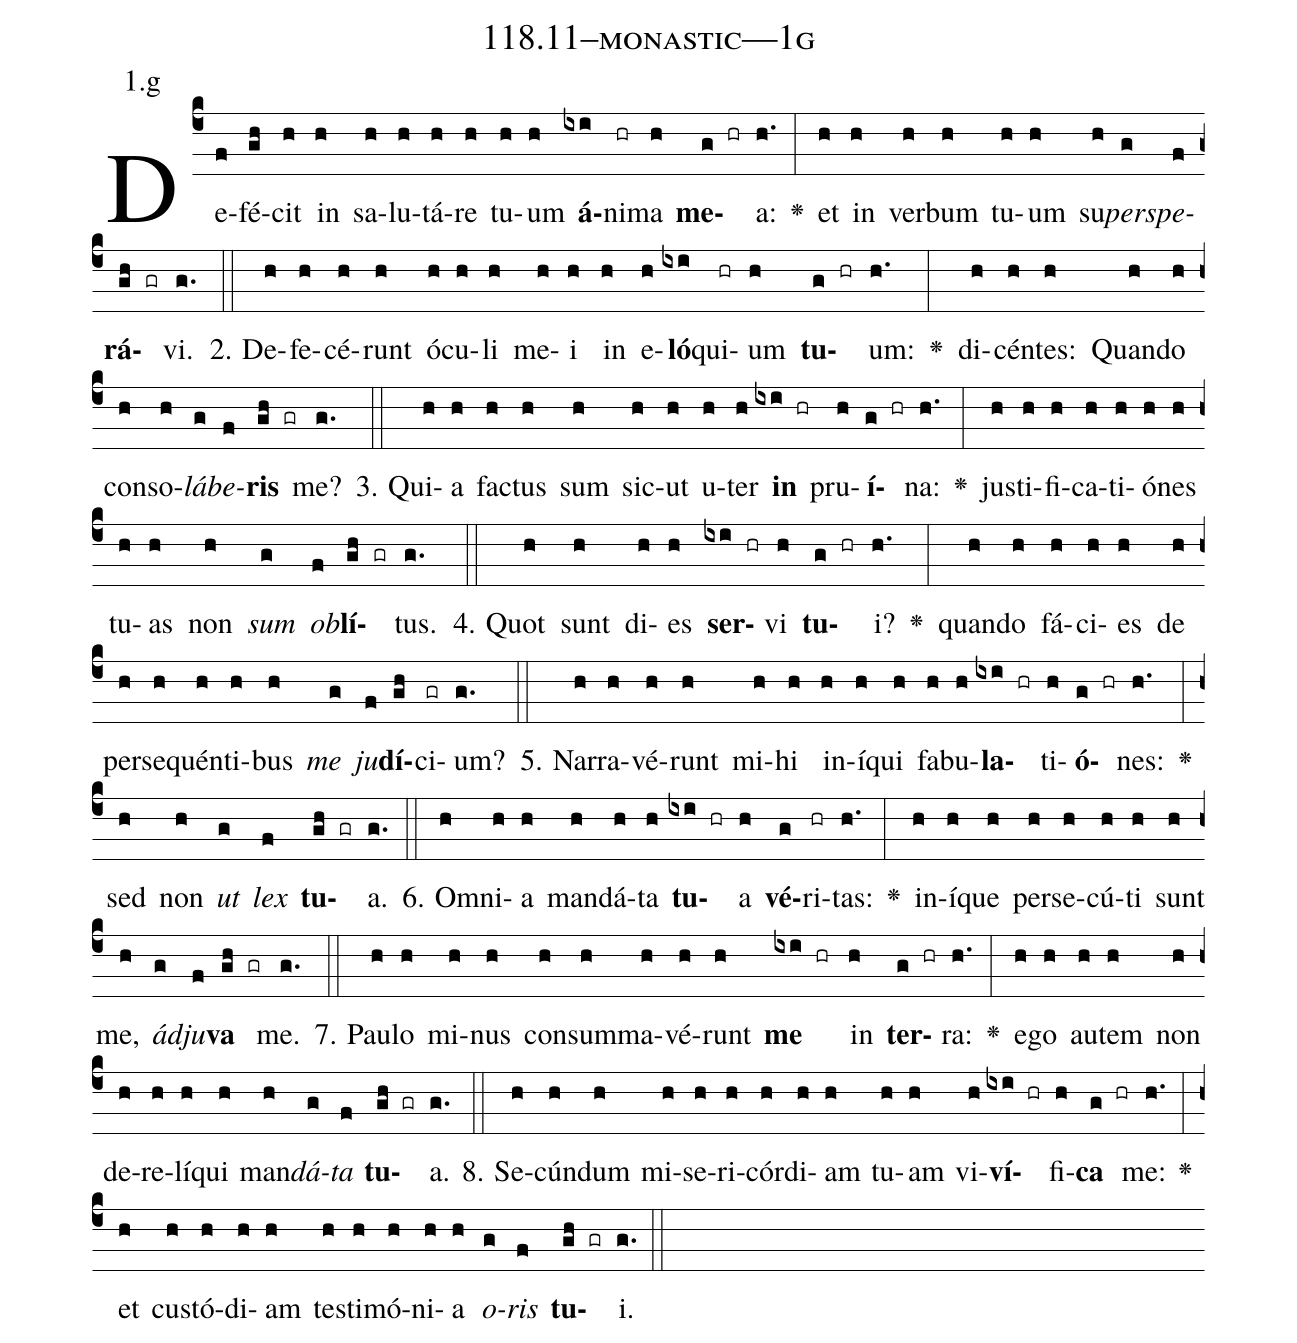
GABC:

name: 118.11--monastic---1g;
annotation: 1.g;
%%
(c4)De(f)fé(gh)cit(h) in(h) sa(h)lu(h)tá(h)re(h) tu(h)um(h) <b>á</b>(ixi)ni(hr)ma(h) <b>me</b>(g hr)a:(h.) <v>\greheightstar</v>(:) et(h) in(h) ver(h)bum(h) tu(h)um(h) su(h)<i>per</i>(g)<i>spe</i>(f)<b>rá</b>(gh gr)vi.(g.) (::)
2. De(h)fe(h)cé(h)runt(h) ó(h)cu(h)li(h) me(h)i(h) in(h) e(h)<b>ló</b>(ixi)qui(hr)um(h) <b>tu</b>(g hr)um:(h.) <v>\greheightstar</v>(:) di(h)cén(h)tes:(h) Quan(h)do(h) con(h)so(h)<i>lá</i>(g)<i>be</i>(f)<b>ris</b>(gh gr) me?(g.) (::)
3. Qui(h)a(h) fac(h)tus(h) sum(h) sic(h)ut(h) u(h)ter(h) <b>in</b>(ixi hr) pru(h)<b>í</b>(g hr)na:(h.) <v>\greheightstar</v>(:) jus(h)ti(h)fi(h)ca(h)ti(h)ó(h)nes(h) tu(h)as(h) non(h) <i>sum</i>(g) <i>ob</i>(f)<b>lí</b>(gh gr)tus.(g.) (::)
4. Quot(h) sunt(h) di(h)es(h) <b>ser</b>(ixi hr)vi(h) <b>tu</b>(g hr)i?(h.) <v>\greheightstar</v>(:) quan(h)do(h) fá(h)ci(h)es(h) de(h) per(h)se(h)quén(h)ti(h)bus(h) <i>me</i>(g) <i>ju</i>(f)<b>dí</b>(gh)ci(gr)um?(g.) (::)
5. Nar(h)ra(h)vé(h)runt(h) mi(h)hi(h) in(h)í(h)qui(h) fa(h)bu(h)<b>la</b>(ixi hr)ti(h)<b>ó</b>(g hr)nes:(h.) <v>\greheightstar</v>(:) sed(h) non(h) <i>ut</i>(g) <i>lex</i>(f) <b>tu</b>(gh gr)a.(g.) (::)
6. Om(h)ni(h)a(h) man(h)dá(h)ta(h) <b>tu</b>(ixi hr)a(h) <b>vé</b>(g)ri(hr)tas:(h.) <v>\greheightstar</v>(:) in(h)í(h)que(h) per(h)se(h)cú(h)ti(h) sunt(h) me,(h) <i>ád</i>(g)<i>ju</i>(f)<b>va</b>(gh gr) me.(g.) (::)
7. Pau(h)lo(h) mi(h)nus(h) con(h)sum(h)ma(h)vé(h)runt(h) <b>me</b>(ixi hr) in(h) <b>ter</b>(g hr)ra:(h.) <v>\greheightstar</v>(:) e(h)go(h) au(h)tem(h) non(h) de(h)re(h)lí(h)qui(h) man(h)<i>dá</i>(g)<i>ta</i>(f) <b>tu</b>(gh gr)a.(g.) (::)
8. Se(h)cún(h)dum(h) mi(h)se(h)ri(h)cór(h)di(h)am(h) tu(h)am(h) vi(h)<b>ví</b>(ixi hr)fi(h)<b>ca</b>(g hr) me:(h.) <v>\greheightstar</v>(:) et(h) cus(h)tó(h)di(h)am(h) tes(h)ti(h)mó(h)ni(h)a(h) <i>o</i>(g)<i>ris</i>(f) <b>tu</b>(gh gr)i.(g.) (::)
